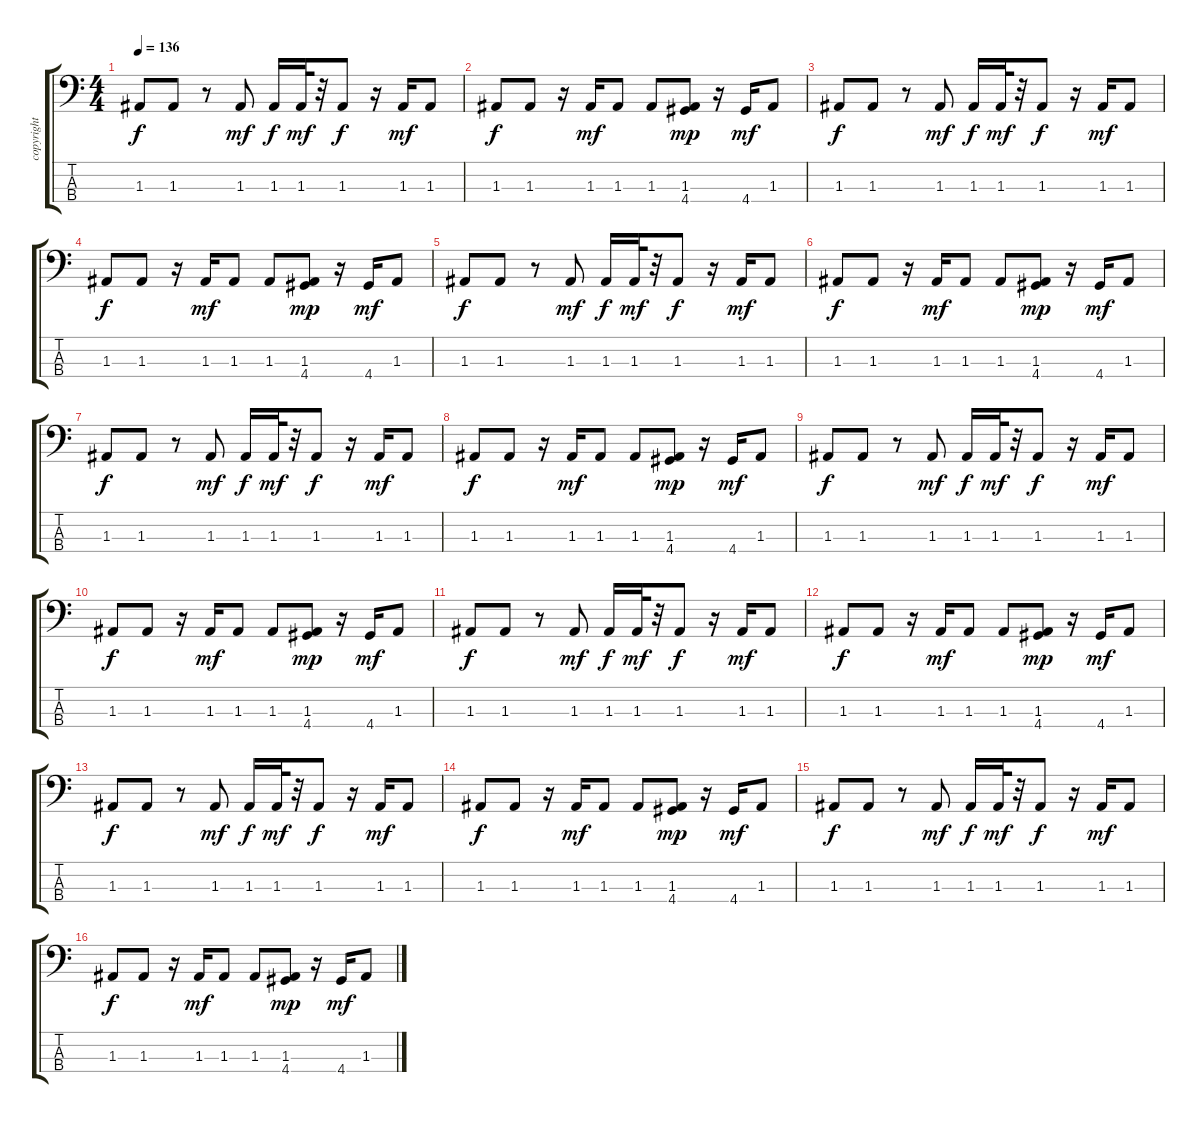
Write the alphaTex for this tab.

\track ("copyright 1997" "copyright ") {instrument electricbasspick}
\staff {score tabs}
\tuning (G2 D2 A1 E1) {hide}
\ts (4 4)
\tempo 136
\clef f4
\ks c
1.3.8{dy f} 1.3.8 r.8 1.3.8{dy mf} 1.3.16{dy f} 1.3.32{dy mf} r.32 1.3.8{dy f} r.16 1.3.16{dy mf} 1.3.8 |
1.3.8{dy f} 1.3.8 r.16 1.3.16{dy mf} 1.3.8 1.3.8 (1.3 4.4).8{dy mp} r.16 4.4.16{dy mf} 1.3.8 |
1.3.8{dy f} 1.3.8 r.8 1.3.8{dy mf} 1.3.16{dy f} 1.3.32{dy mf} r.32 1.3.8{dy f} r.16 1.3.16{dy mf} 1.3.8 |
1.3.8{dy f} 1.3.8 r.16 1.3.16{dy mf} 1.3.8 1.3.8 (1.3 4.4).8{dy mp} r.16 4.4.16{dy mf} 1.3.8 |
1.3.8{dy f} 1.3.8 r.8 1.3.8{dy mf} 1.3.16{dy f} 1.3.32{dy mf} r.32 1.3.8{dy f} r.16 1.3.16{dy mf} 1.3.8 |
1.3.8{dy f} 1.3.8 r.16 1.3.16{dy mf} 1.3.8 1.3.8 (1.3 4.4).8{dy mp} r.16 4.4.16{dy mf} 1.3.8 |
1.3.8{dy f} 1.3.8 r.8 1.3.8{dy mf} 1.3.16{dy f} 1.3.32{dy mf} r.32 1.3.8{dy f} r.16 1.3.16{dy mf} 1.3.8 |
1.3.8{dy f} 1.3.8 r.16 1.3.16{dy mf} 1.3.8 1.3.8 (1.3 4.4).8{dy mp} r.16 4.4.16{dy mf} 1.3.8 |
1.3.8{dy f} 1.3.8 r.8 1.3.8{dy mf} 1.3.16{dy f} 1.3.32{dy mf} r.32 1.3.8{dy f} r.16 1.3.16{dy mf} 1.3.8 |
1.3.8{dy f} 1.3.8 r.16 1.3.16{dy mf} 1.3.8 1.3.8 (1.3 4.4).8{dy mp} r.16 4.4.16{dy mf} 1.3.8 |
1.3.8{dy f} 1.3.8 r.8 1.3.8{dy mf} 1.3.16{dy f} 1.3.32{dy mf} r.32 1.3.8{dy f} r.16 1.3.16{dy mf} 1.3.8 |
1.3.8{dy f} 1.3.8 r.16 1.3.16{dy mf} 1.3.8 1.3.8 (1.3 4.4).8{dy mp} r.16 4.4.16{dy mf} 1.3.8 |
1.3.8{dy f} 1.3.8 r.8 1.3.8{dy mf} 1.3.16{dy f} 1.3.32{dy mf} r.32 1.3.8{dy f} r.16 1.3.16{dy mf} 1.3.8 |
1.3.8{dy f} 1.3.8 r.16 1.3.16{dy mf} 1.3.8 1.3.8 (1.3 4.4).8{dy mp} r.16 4.4.16{dy mf} 1.3.8 |
1.3.8{dy f} 1.3.8 r.8 1.3.8{dy mf} 1.3.16{dy f} 1.3.32{dy mf} r.32 1.3.8{dy f} r.16 1.3.16{dy mf} 1.3.8 |
1.3.8{dy f} 1.3.8 r.16 1.3.16{dy mf} 1.3.8 1.3.8 (1.3 4.4).8{dy mp} r.16 4.4.16{dy mf} 1.3.8
